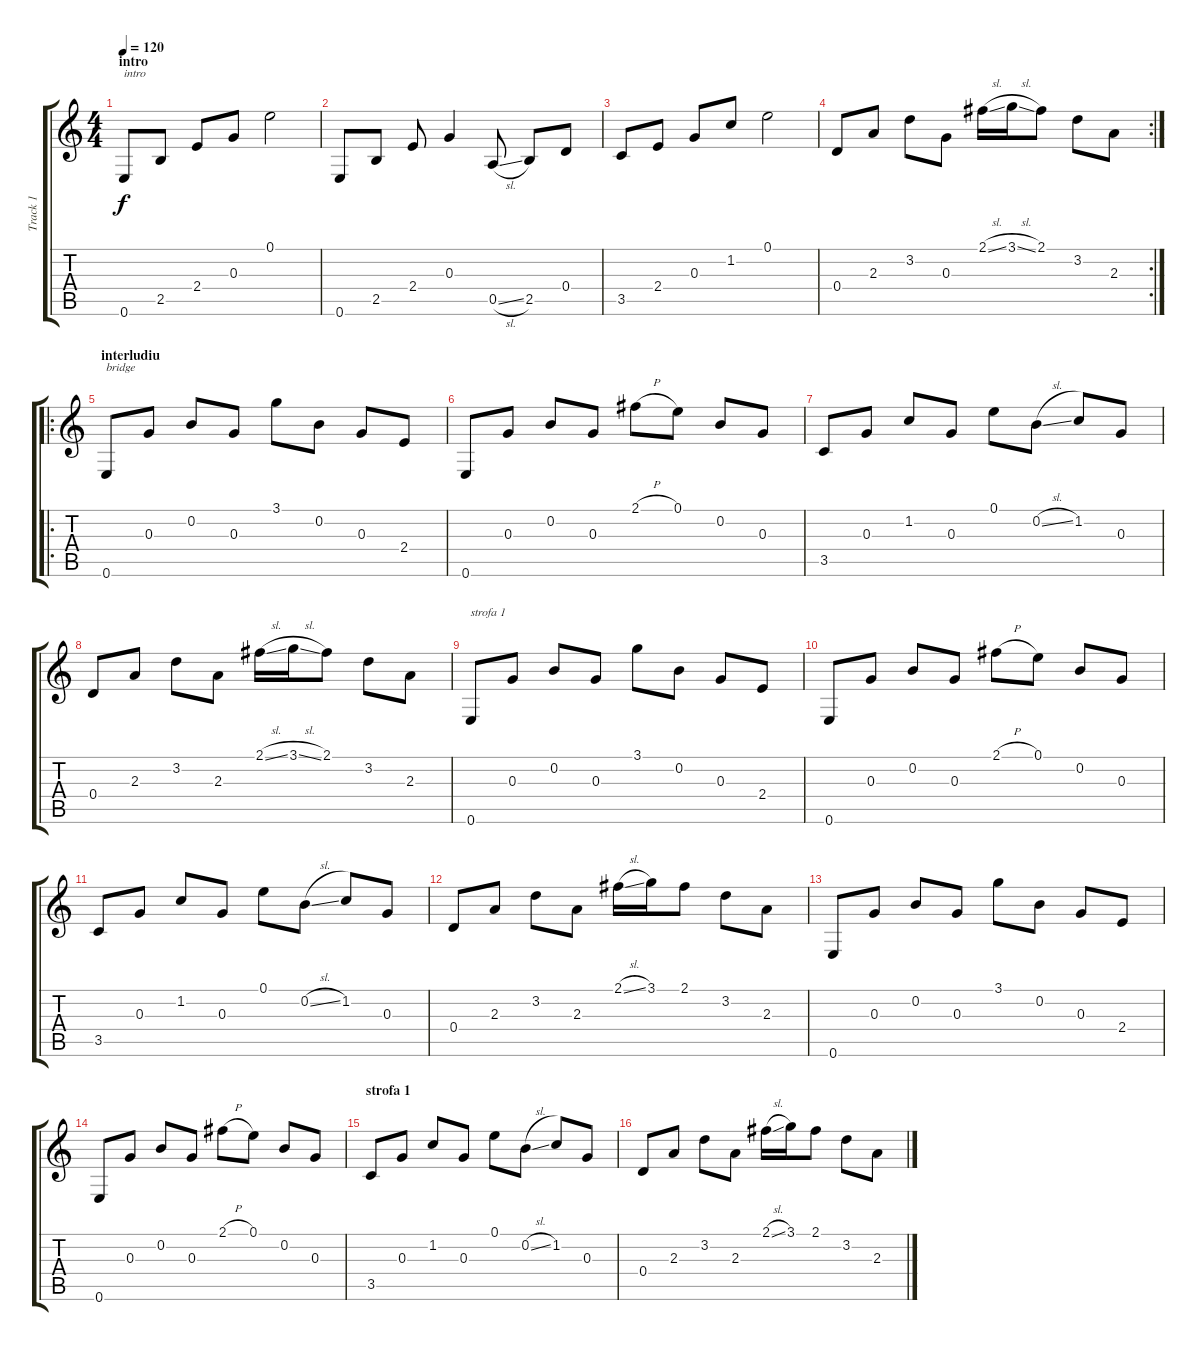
\track ("Track 1" "Track 1") {instrument acousticguitarsteel}
\staff {score tabs}
\tuning (E4 B3 G3 D3 A2 E2) {hide}
\ts (4 4)
\section ("" "intro")
\tempo 120
\clef g2
\ks c
0.6.8{txt "intro" dy f instrument acousticguitarsteel} 2.5.8 2.4.8 0.3.8 0.1.2 |
0.6.8 2.5.8 2.4.8 0.3.4 0.5{sl}.8 2.5.8 0.4.8 |
3.5.8 2.4.8 0.3.8 1.2.8 0.1.2 |
\rc 2
0.4.8 2.3.8 3.2.8 0.3.8 2.1{sl}.16 3.1{sl}.16 2.1.8 3.2.8 2.3.8 |
\ro
\section ("" "interludiu")
0.6.8{txt "bridge"} 0.3.8 0.2.8 0.3.8 3.1.8 0.2.8 0.3.8 2.4.8 |
0.6.8 0.3.8 0.2.8 0.3.8 2.1{h}.8 0.1.8 0.2.8 0.3.8 |
3.5.8 0.3.8 1.2.8 0.3.8 0.1.8 0.2{sl}.8 1.2.8 0.3.8 |
0.4.8 2.3.8 3.2.8 2.3.8 2.1{sl}.16 3.1{sl}.16 2.1.8 3.2.8 2.3.8 |
\section ("" "")
0.6.8{txt "strofa 1"} 0.3.8 0.2.8 0.3.8 3.1.8 0.2.8 0.3.8 2.4.8 |
0.6.8 0.3.8 0.2.8 0.3.8 2.1{h}.8 0.1.8 0.2.8 0.3.8 |
3.5.8 0.3.8 1.2.8 0.3.8 0.1.8 0.2{sl}.8 1.2.8 0.3.8 |
0.4.8 2.3.8 3.2.8 2.3.8 2.1{sl}.16 3.1.16 2.1.8 3.2.8 2.3.8 |
0.6.8 0.3.8 0.2.8 0.3.8 3.1.8 0.2.8 0.3.8 2.4.8 |
0.6.8 0.3.8 0.2.8 0.3.8 2.1{h}.8 0.1.8 0.2.8 0.3.8 |
\section ("" "strofa 1")
3.5.8 0.3.8 1.2.8 0.3.8 0.1.8 0.2{sl}.8 1.2.8 0.3.8 |
0.4.8 2.3.8 3.2.8 2.3.8 2.1{sl}.16 3.1.16 2.1.8 3.2.8 2.3.8
